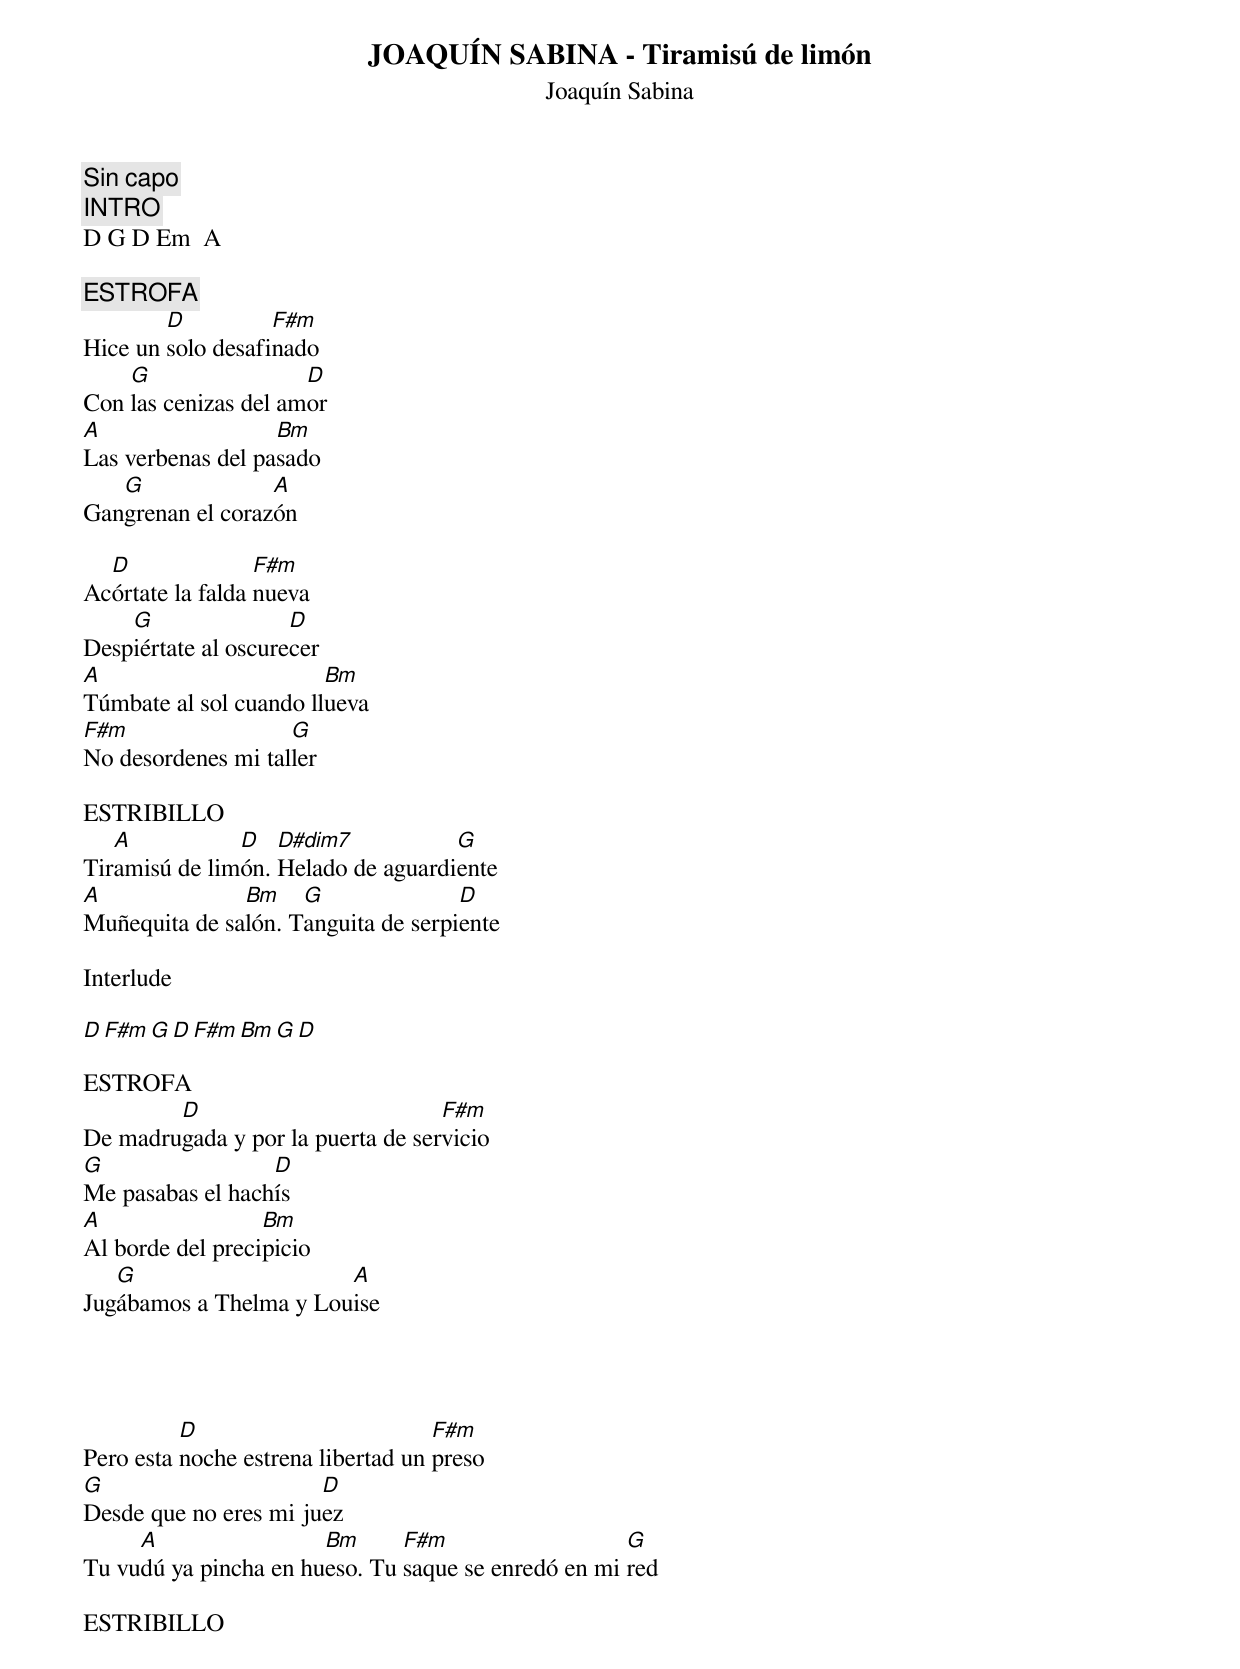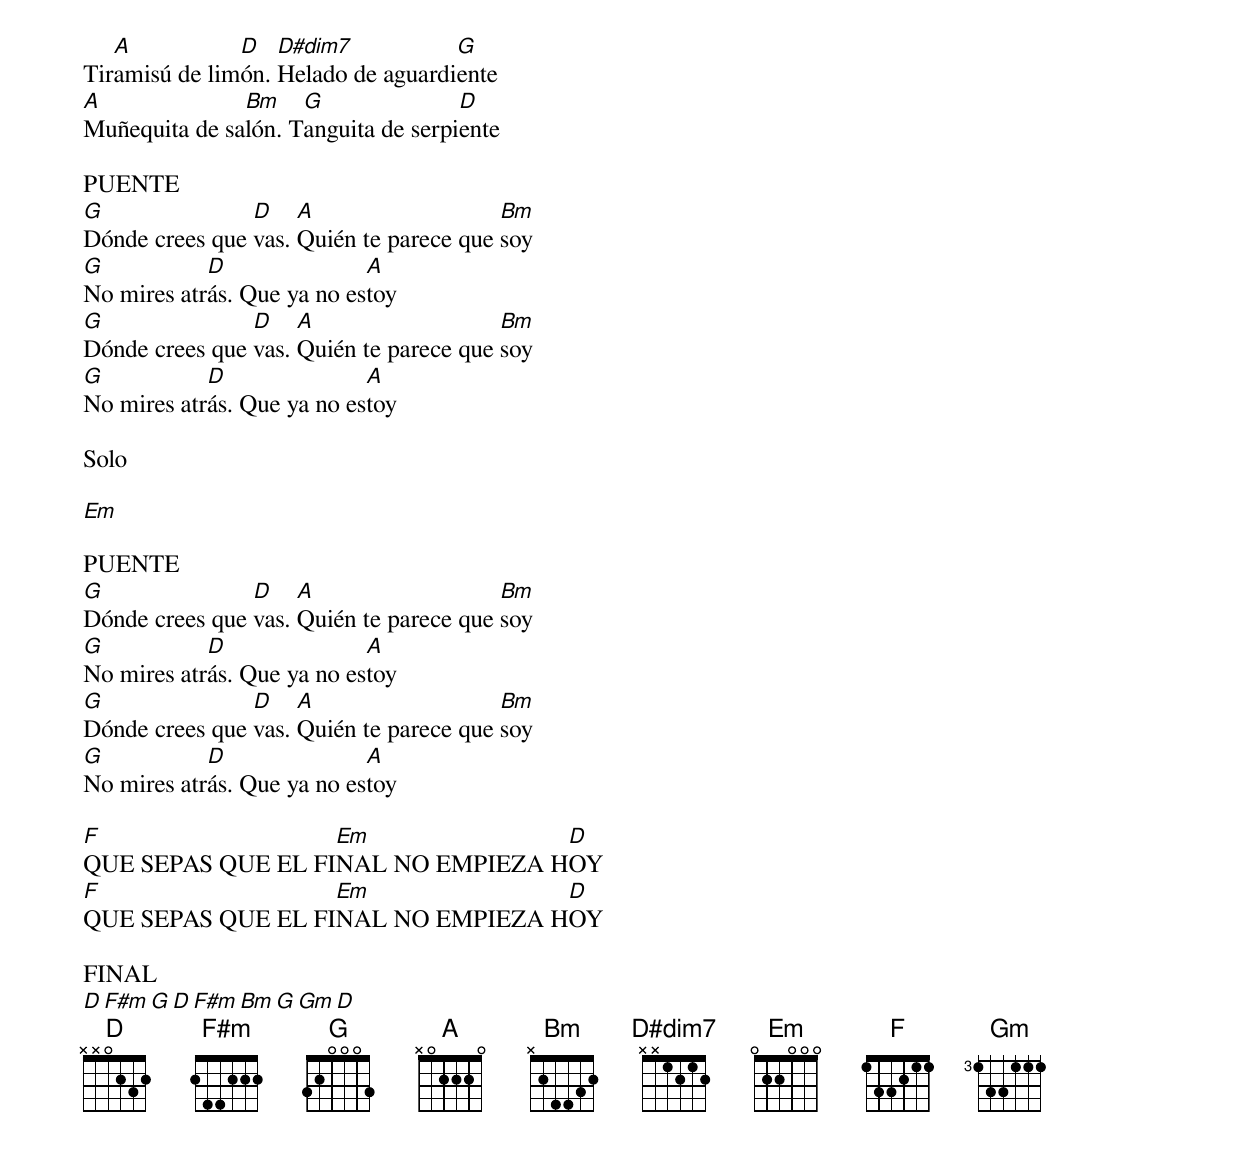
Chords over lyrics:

JOAQUÍN SABINA - Tiramisú de limón
Joaquín Sabina
Sin capo
INTRO
D G D Em  A

ESTROFA
        D          F#m
Hice un solo desafinado
    G                 D
Con las cenizas del amor
A                  Bm
Las verbenas del pasado
   G              A
Gangrenan el corazón

  D               F#m
Acórtate la falda nueva
    G                D
Despiértate al oscurecer
A                       Bm
Túmbate al sol cuando llueva
F#m                 G
No desordenes mi taller

ESTRIBILLO
   A           D   D#dim7           G
Tiramisú de limón. Helado de aguardiente
A              Bm    G               D
Muñequita de salón. Tanguita de serpiente

Interlude

D F#m G D F#m Bm G D

ESTROFA
        D                          F#m
De madrugada y por la puerta de servicio
G                 D
Me pasabas el hachís
A                 Bm
Al borde del precipicio
   G                    A
Jugábamos a Thelma y Louise




          D                         F#m
Pero esta noche estrena libertad un preso
G                      D
Desde que no eres mi juez
     A                 Bm      F#m                   G
Tu vudú ya pincha en hueso. Tu saque se enredó en mi red

ESTRIBILLO
   A           D   D#dim7           G
Tiramisú de limón. Helado de aguardiente
A              Bm    G               D
Muñequita de salón. Tanguita de serpiente

PUENTE
G               D    A                   Bm
Dónde crees que vas. Quién te parece que soy
G           D               A
No mires atrás. Que ya no estoy
G               D    A                   Bm
Dónde crees que vas. Quién te parece que soy
G           D               A
No mires atrás. Que ya no estoy

Solo

Em

PUENTE
G               D    A                   Bm
Dónde crees que vas. Quién te parece que soy
G           D               A
No mires atrás. Que ya no estoy
G               D    A                   Bm
Dónde crees que vas. Quién te parece que soy
G           D               A
No mires atrás. Que ya no estoy

F                  Em              D
QUE SEPAS QUE EL FINAL NO EMPIEZA HOY
F                  Em              D
QUE SEPAS QUE EL FINAL NO EMPIEZA HOY

FINAL
D F#m G D F#m Bm G Gm D
